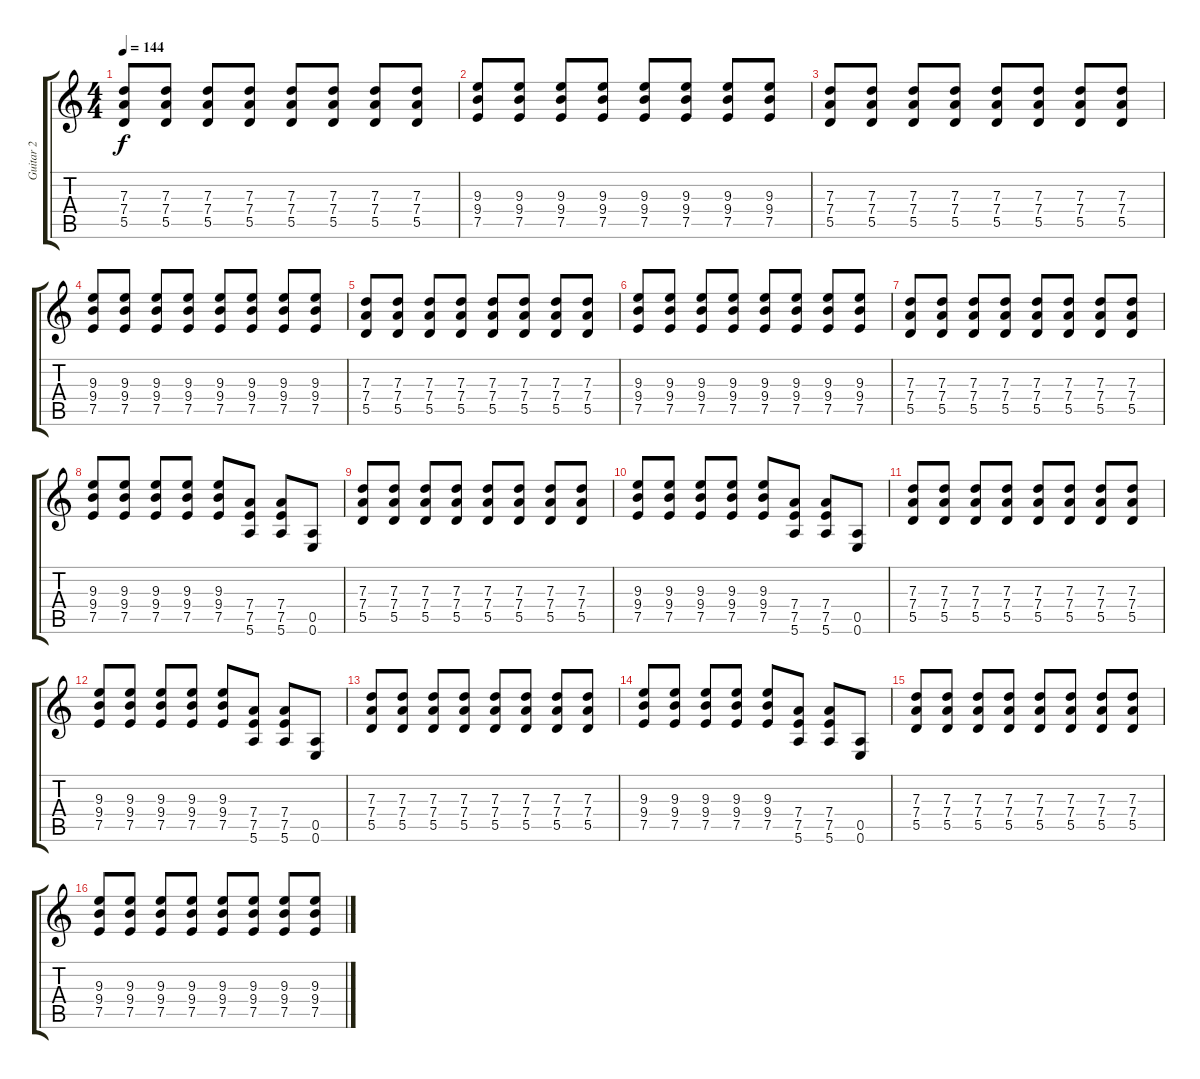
\track ("Guitar 2" "Guitar 2") {instrument overdrivenguitar}
\staff {score tabs}
\tuning (E4 B3 G3 D3 A2 E2) {hide}
\ts (4 4)
\tempo 144
\clef g2
\ks c
(7.3 7.4 5.5).8{dy f} (7.3 7.4 5.5).8 (7.3 7.4 5.5).8 (7.3 7.4 5.5).8 (7.3 7.4 5.5).8 (7.3 7.4 5.5).8 (7.3 7.4 5.5).8 (7.3 7.4 5.5).8 |
(9.3 9.4 7.5).8 (9.3 9.4 7.5).8 (9.3 9.4 7.5).8 (9.3 9.4 7.5).8 (9.3 9.4 7.5).8 (9.3 9.4 7.5).8 (9.3 9.4 7.5).8 (9.3 9.4 7.5).8 |
(7.3 7.4 5.5).8 (7.3 7.4 5.5).8 (7.3 7.4 5.5).8 (7.3 7.4 5.5).8 (7.3 7.4 5.5).8 (7.3 7.4 5.5).8 (7.3 7.4 5.5).8 (7.3 7.4 5.5).8 |
(9.3 9.4 7.5).8 (9.3 9.4 7.5).8 (9.3 9.4 7.5).8 (9.3 9.4 7.5).8 (9.3 9.4 7.5).8 (9.3 9.4 7.5).8 (9.3 9.4 7.5).8 (9.3 9.4 7.5).8 |
(7.3 7.4 5.5).8 (7.3 7.4 5.5).8 (7.3 7.4 5.5).8 (7.3 7.4 5.5).8 (7.3 7.4 5.5).8 (7.3 7.4 5.5).8 (7.3 7.4 5.5).8 (7.3 7.4 5.5).8 |
(9.3 9.4 7.5).8 (9.3 9.4 7.5).8 (9.3 9.4 7.5).8 (9.3 9.4 7.5).8 (9.3 9.4 7.5).8 (9.3 9.4 7.5).8 (9.3 9.4 7.5).8 (9.3 9.4 7.5).8 |
(7.3 7.4 5.5).8 (7.3 7.4 5.5).8 (7.3 7.4 5.5).8 (7.3 7.4 5.5).8 (7.3 7.4 5.5).8 (7.3 7.4 5.5).8 (7.3 7.4 5.5).8 (7.3 7.4 5.5).8 |
(9.3 9.4 7.5).8 (9.3 9.4 7.5).8 (9.3 9.4 7.5).8 (9.3 9.4 7.5).8 (9.3 9.4 7.5).8 (7.4 7.5 5.6).8 (7.4 7.5 5.6).8 (0.5 0.6).8 |
(7.3 7.4 5.5).8 (7.3 7.4 5.5).8 (7.3 7.4 5.5).8 (7.3 7.4 5.5).8 (7.3 7.4 5.5).8 (7.3 7.4 5.5).8 (7.3 7.4 5.5).8 (7.3 7.4 5.5).8 |
(9.3 9.4 7.5).8 (9.3 9.4 7.5).8 (9.3 9.4 7.5).8 (9.3 9.4 7.5).8 (9.3 9.4 7.5).8 (7.4 7.5 5.6).8 (7.4 7.5 5.6).8 (0.5 0.6).8 |
(7.3 7.4 5.5).8 (7.3 7.4 5.5).8 (7.3 7.4 5.5).8 (7.3 7.4 5.5).8 (7.3 7.4 5.5).8 (7.3 7.4 5.5).8 (7.3 7.4 5.5).8 (7.3 7.4 5.5).8 |
(9.3 9.4 7.5).8 (9.3 9.4 7.5).8 (9.3 9.4 7.5).8 (9.3 9.4 7.5).8 (9.3 9.4 7.5).8 (7.4 7.5 5.6).8 (7.4 7.5 5.6).8 (0.5 0.6).8 |
(7.3 7.4 5.5).8 (7.3 7.4 5.5).8 (7.3 7.4 5.5).8 (7.3 7.4 5.5).8 (7.3 7.4 5.5).8 (7.3 7.4 5.5).8 (7.3 7.4 5.5).8 (7.3 7.4 5.5).8 |
(9.3 9.4 7.5).8 (9.3 9.4 7.5).8 (9.3 9.4 7.5).8 (9.3 9.4 7.5).8 (9.3 9.4 7.5).8 (7.4 7.5 5.6).8 (7.4 7.5 5.6).8 (0.5 0.6).8 |
(7.3 7.4 5.5).8 (7.3 7.4 5.5).8 (7.3 7.4 5.5).8 (7.3 7.4 5.5).8 (7.3 7.4 5.5).8 (7.3 7.4 5.5).8 (7.3 7.4 5.5).8 (7.3 7.4 5.5).8 |
(9.3 9.4 7.5).8 (9.3 9.4 7.5).8 (9.3 9.4 7.5).8 (9.3 9.4 7.5).8 (9.3 9.4 7.5).8 (9.3 9.4 7.5).8 (9.3 9.4 7.5).8 (9.3 9.4 7.5).8
